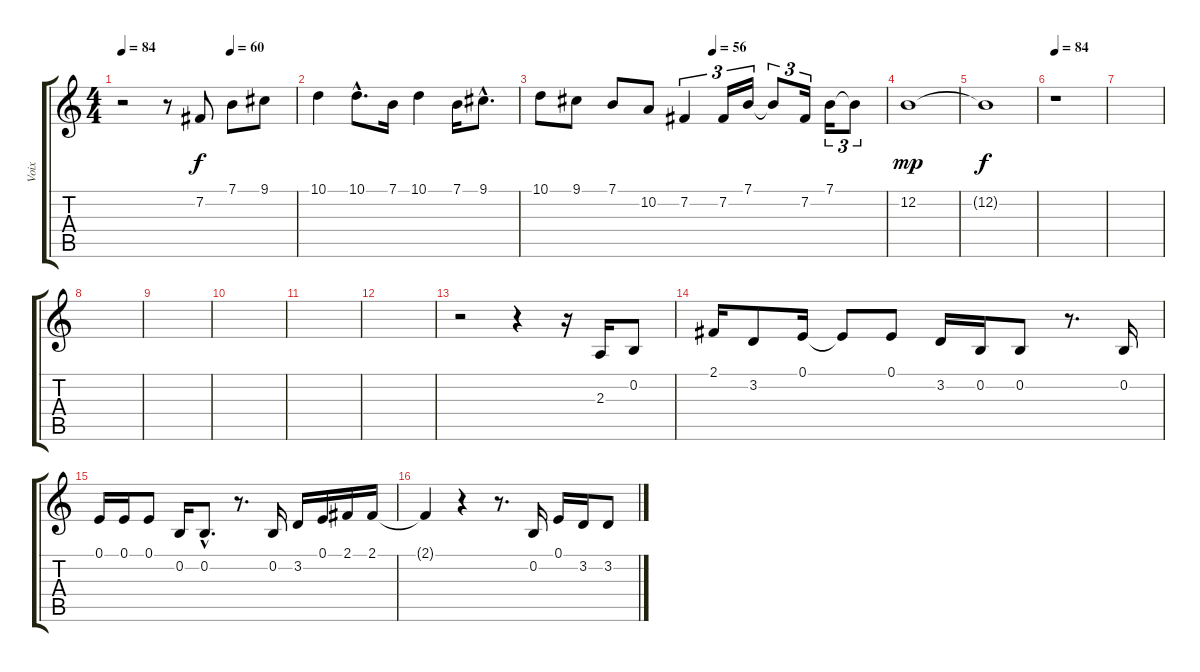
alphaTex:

\track ("Voix" "Voix") {instrument accordion}
\staff {score tabs}
\tuning (E4 B3 G3 D3 A2 E2) {hide}
\ts (4 4)
\tempo 84
\tempo (60 0.625)
\tempo 84
\clef g2
\ks c
r.2{dy f instrument accordion} r.8 7.2.8{instrument harmonica} 7.1.8 9.1.8 |
10.1.4 10.1{hac}.8{d} 7.1.16 10.1.4 7.1.16 9.1{hac}.8{d} |
\tempo (56 0.5)
10.1.8 9.1.8 7.1.8 10.2.8 7.2.4{tu (3 2)} 7.2.16{tu (3 2)} 7.1.16{tu (3 2)} 7.1{t}.8{tu (3 2)} 7.2.16{tu (3 2)} 7.1.16{tu (3 2)} 7.1{t}.8{tu (3 2)} |
12.2.1{dy mp} |
12.2{t}.1{dy f} |
\tempo 84
r.1{instrument accordion} |
|
|
|
|
|
|
r.2 r.4 r.16 2.3.16 0.2.8 |
2.1.16 3.2.8 0.1.16 0.1{t}.8 0.1.8 3.2.16 0.2.16 0.2.8 r.8{d} 0.2.16 |
0.1.16 0.1.16 0.1.8 0.2.16 0.2{hac}.8{d} r.8{d} 0.2.16 3.2.16 0.1.16 2.1.16 2.1.16 |
2.1{t}.4 r.4 r.8{d} 0.2.16 0.1.16 3.2.16 3.2.8
